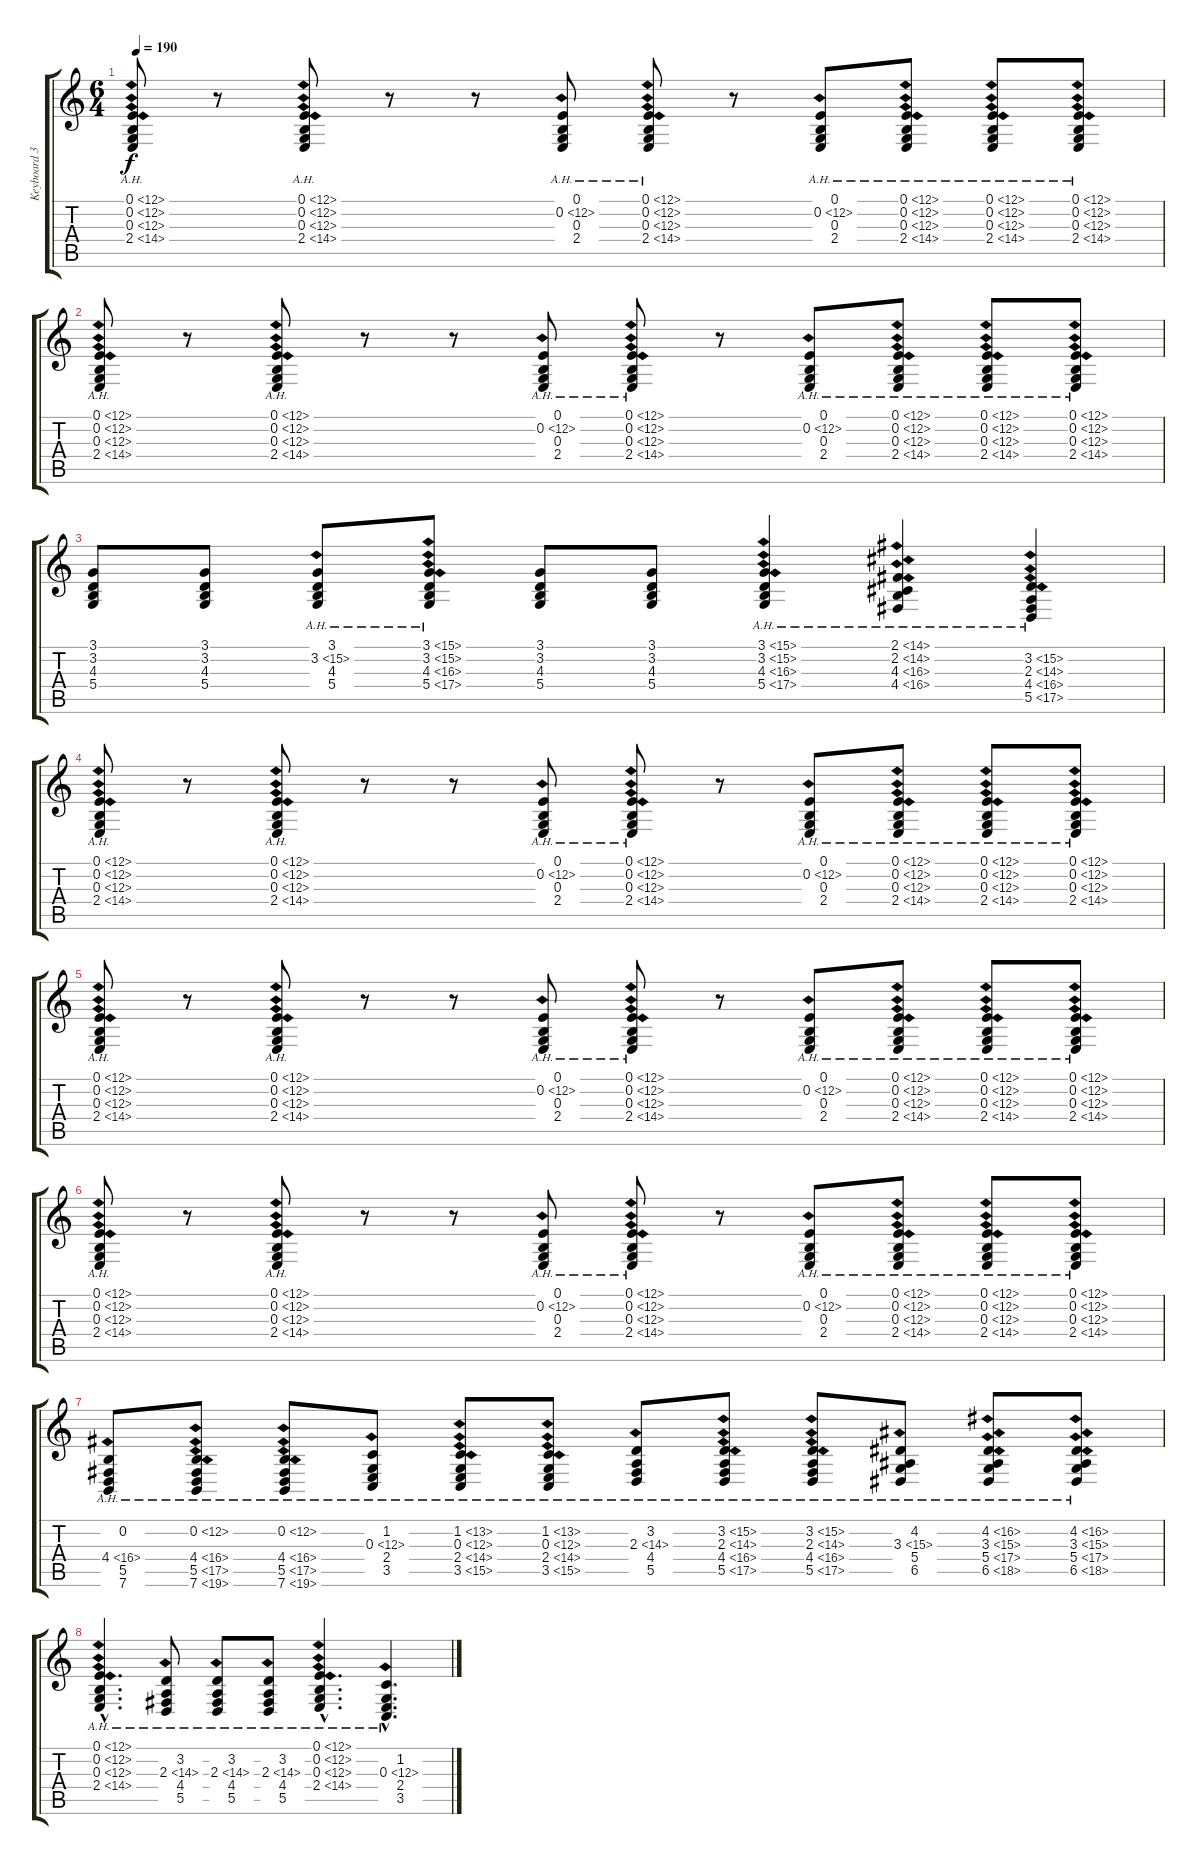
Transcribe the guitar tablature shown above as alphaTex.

\track ("Keyboard 3" "Keyboard 3") {instrument piccolo}
\staff {score tabs}
\tuning (E4 B3 G3 D3 A2 E2) {hide}
\ts (6 4)
\tempo 190
\clef g2
\ks c
(0.1{ah 12} 0.2{ah 12} 0.3{ah 12} 2.4{ah 12}).8{dy f} r.8 (0.1{ah 12} 0.2{ah 12} 0.3{ah 12} 2.4{ah 12}).8 r.8 r.8 (0.1 0.2{ah 12} 0.3 2.4).8 (0.1{ah 12} 0.2{ah 12} 0.3{ah 12} 2.4{ah 12}).8 r.8 (0.1 0.2{ah 12} 0.3 2.4).8 (0.1{ah 12} 0.2{ah 12} 0.3{ah 12} 2.4{ah 12}).8 (0.1{ah 12} 0.2{ah 12} 0.3{ah 12} 2.4{ah 12}).8 (0.1{ah 12} 0.2{ah 12} 0.3{ah 12} 2.4{ah 12}).8 |
(0.1{ah 12} 0.2{ah 12} 0.3{ah 12} 2.4{ah 12}).8 r.8 (0.1{ah 12} 0.2{ah 12} 0.3{ah 12} 2.4{ah 12}).8 r.8 r.8 (0.1 0.2{ah 12} 0.3 2.4).8 (0.1{ah 12} 0.2{ah 12} 0.3{ah 12} 2.4{ah 12}).8 r.8 (0.1 0.2{ah 12} 0.3 2.4).8 (0.1{ah 12} 0.2{ah 12} 0.3{ah 12} 2.4{ah 12}).8 (0.1{ah 12} 0.2{ah 12} 0.3{ah 12} 2.4{ah 12}).8 (0.1{ah 12} 0.2{ah 12} 0.3{ah 12} 2.4{ah 12}).8 |
(3.1 3.2 4.3 5.4).8 (3.1 3.2 4.3 5.4).8 (3.1 3.2{ah 12} 4.3 5.4).8 (3.1{ah 12} 3.2{ah 12} 4.3{ah 12} 5.4{ah 12}).8 (3.1 3.2 4.3 5.4).8 (3.1 3.2 4.3 5.4).8 (3.1{ah 12} 3.2{ah 12} 4.3{ah 12} 5.4{ah 12}).4 (2.1{ah 12} 2.2{ah 12} 4.3{ah 12} 4.4{ah 12}).4 (3.2{ah 12} 2.3{ah 12} 4.4{ah 12} 5.5{ah 12}).4 |
(0.1{ah 12} 0.2{ah 12} 0.3{ah 12} 2.4{ah 12}).8 r.8 (0.1{ah 12} 0.2{ah 12} 0.3{ah 12} 2.4{ah 12}).8 r.8 r.8 (0.1 0.2{ah 12} 0.3 2.4).8 (0.1{ah 12} 0.2{ah 12} 0.3{ah 12} 2.4{ah 12}).8 r.8 (0.1 0.2{ah 12} 0.3 2.4).8 (0.1{ah 12} 0.2{ah 12} 0.3{ah 12} 2.4{ah 12}).8 (0.1{ah 12} 0.2{ah 12} 0.3{ah 12} 2.4{ah 12}).8 (0.1{ah 12} 0.2{ah 12} 0.3{ah 12} 2.4{ah 12}).8 |
(0.1{ah 12} 0.2{ah 12} 0.3{ah 12} 2.4{ah 12}).8 r.8 (0.1{ah 12} 0.2{ah 12} 0.3{ah 12} 2.4{ah 12}).8 r.8 r.8 (0.1 0.2{ah 12} 0.3 2.4).8 (0.1{ah 12} 0.2{ah 12} 0.3{ah 12} 2.4{ah 12}).8 r.8 (0.1 0.2{ah 12} 0.3 2.4).8 (0.1{ah 12} 0.2{ah 12} 0.3{ah 12} 2.4{ah 12}).8 (0.1{ah 12} 0.2{ah 12} 0.3{ah 12} 2.4{ah 12}).8 (0.1{ah 12} 0.2{ah 12} 0.3{ah 12} 2.4{ah 12}).8 |
(0.1{ah 12} 0.2{ah 12} 0.3{ah 12} 2.4{ah 12}).8 r.8 (0.1{ah 12} 0.2{ah 12} 0.3{ah 12} 2.4{ah 12}).8 r.8 r.8 (0.1 0.2{ah 12} 0.3 2.4).8 (0.1{ah 12} 0.2{ah 12} 0.3{ah 12} 2.4{ah 12}).8 r.8 (0.1 0.2{ah 12} 0.3 2.4).8 (0.1{ah 12} 0.2{ah 12} 0.3{ah 12} 2.4{ah 12}).8 (0.1{ah 12} 0.2{ah 12} 0.3{ah 12} 2.4{ah 12}).8 (0.1{ah 12} 0.2{ah 12} 0.3{ah 12} 2.4{ah 12}).8 |
(0.2 4.4{ah 12} 5.5 7.6).8{volume 12} (0.2{ah 12} 4.4{ah 12} 5.5{ah 12} 7.6{ah 12}).8 (0.2{ah 12} 4.4{ah 12} 5.5{ah 12} 7.6{ah 12}).8 (1.2 0.3{ah 12} 2.4 3.5).8 (1.2{ah 12} 0.3{ah 12} 2.4{ah 12} 3.5{ah 12}).8 (1.2{ah 12} 0.3{ah 12} 2.4{ah 12} 3.5{ah 12}).8 (3.2 2.3{ah 12} 4.4 5.5).8 (3.2{ah 12} 2.3{ah 12} 4.4{ah 12} 5.5{ah 12}).8 (3.2{ah 12} 2.3{ah 12} 4.4{ah 12} 5.5{ah 12}).8 (4.2 3.3{ah 12} 5.4 6.5).8{volume 14} (4.2{ah 12} 3.3{ah 12} 5.4{ah 12} 6.5{ah 12}).8 (4.2{ah 12} 3.3{ah 12} 5.4{ah 12} 6.5{ah 12}).8 |
(0.1{ah 12 hac} 0.2{ah 12 hac} 0.3{ah 12 hac} 2.4{ah 12 hac}).4{d volume 14} (3.2 2.3{ah 12} 4.4 5.5).8 (3.2 2.3{ah 12} 4.4 5.5).8 (3.2 2.3{ah 12} 4.4 5.5).8 (0.1{ah 12 hac} 0.2{ah 12 hac} 0.3{ah 12 hac} 2.4{ah 12 hac}).4{d} (1.2{hac} 0.3{ah 12 hac} 2.4{hac} 3.5{hac}).4{d}
